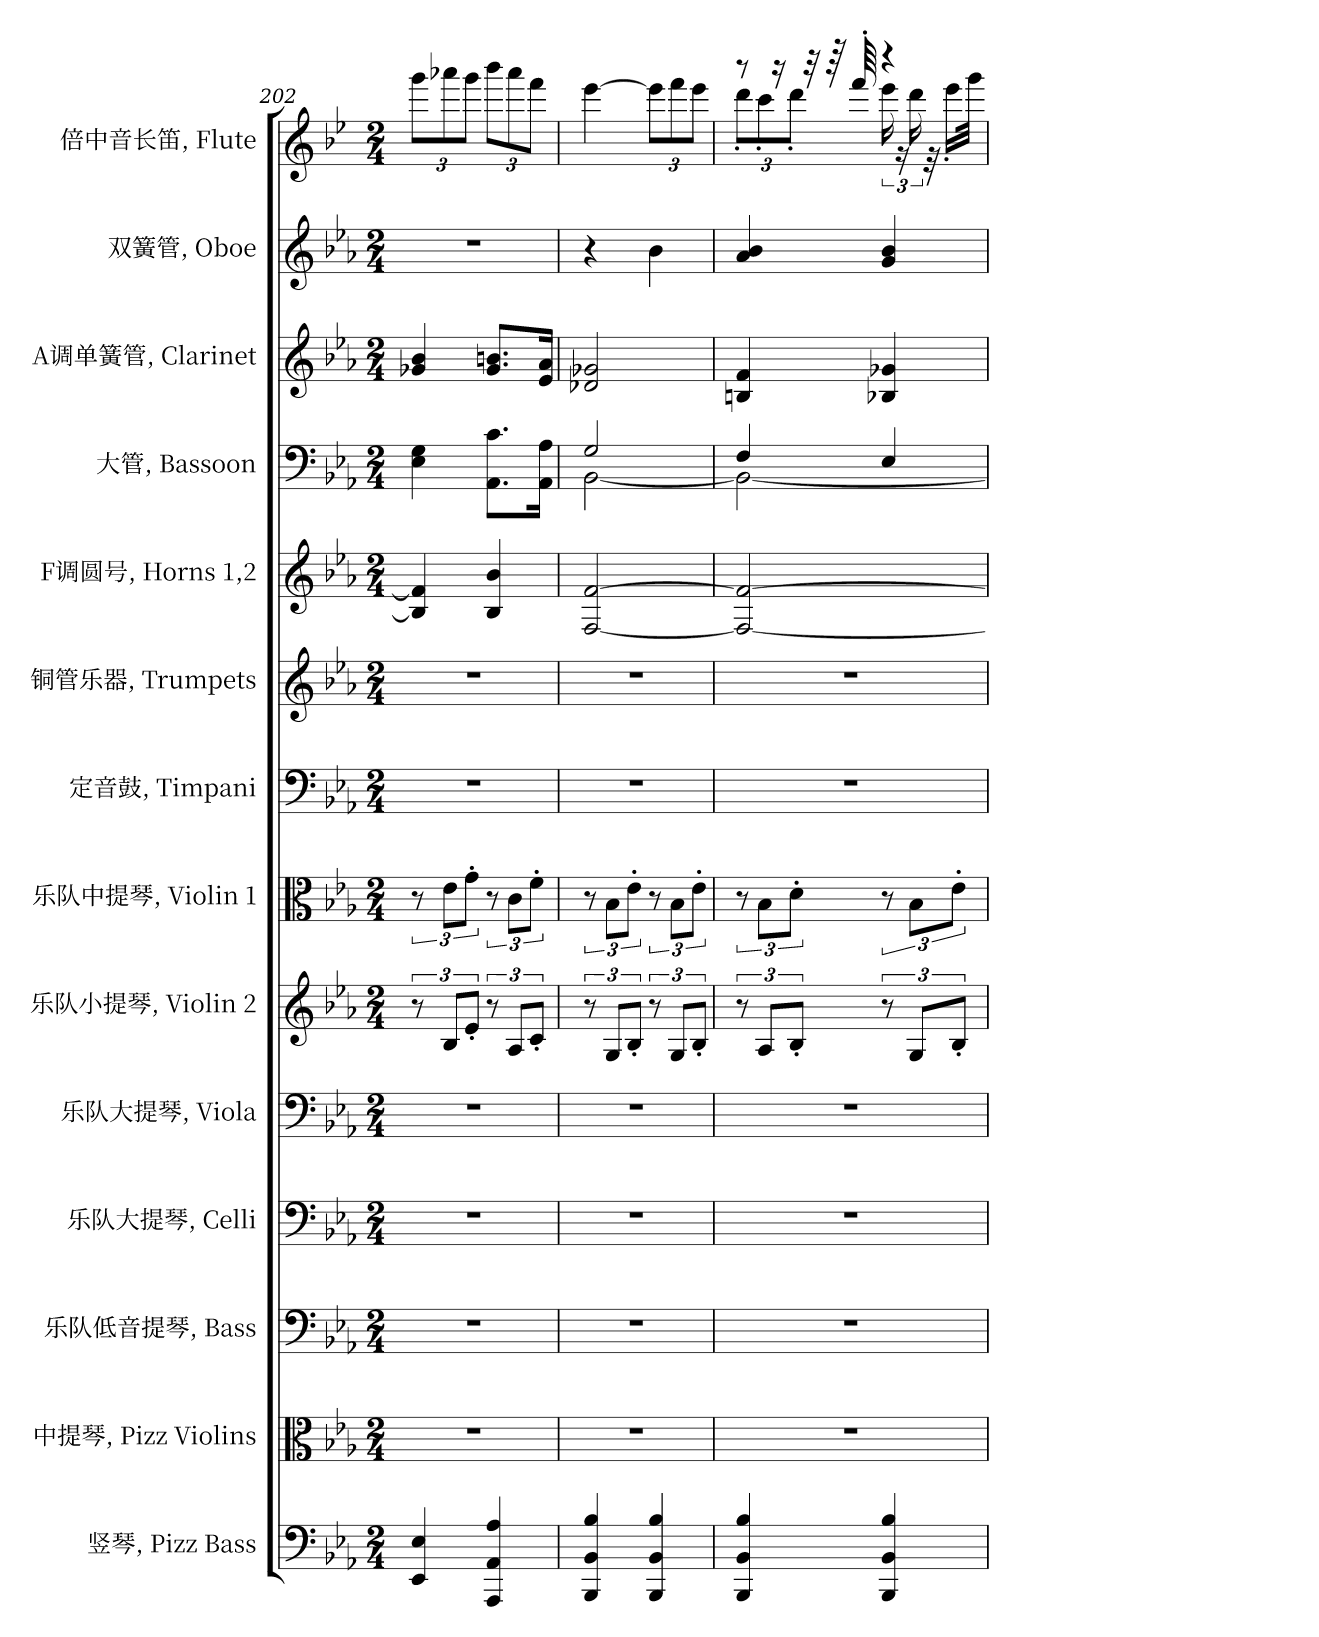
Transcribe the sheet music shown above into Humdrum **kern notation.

**kern	**kern	**kern	**kern	**kern	**kern	**kern	**kern	**kern	**kern	**kern	**kern	**kern	**kern
*part14	*part13	*part12	*part11	*part10	*part9	*part8	*part7	*part6	*part5	*part4	*part3	*part2	*part1
*staff14	*staff13	*staff12	*staff11	*staff10	*staff9	*staff8	*staff7	*staff6	*staff5	*staff4	*staff3	*staff2	*staff1
*I"竖琴, Pizz Bass	*I"中提琴, Pizz Violins	*I"乐队低音提琴, Bass	*I"乐队大提琴, Celli	*I"乐队大提琴, Viola	*I"乐队小提琴, Violin 2	*I"乐队中提琴, Violin 1	*I"定音鼓, Timpani	*I"铜管乐器, Trumpets	*I"F调圆号, Horns 1,2	*I"大管, Bassoon	*I"A调单簧管, Clarinet	*I"双簧管, Oboe	*I"倍中音长笛, Flute
*	*	*	*	*	*	*	*I'Timp.	*	*I'F Hn.	*I'Bsn.	*I'A Cl.	*I'Ob.	*
*clefF4	*clefC3	*clefF4	*clefF4	*clefF4	*clefG2	*clefC3	*clefF4	*clefG2	*clefG2	*clefF4	*clefG2	*clefG2	*clefG2
*	*	*ITrd7c12	*	*	*	*	*	*	*ITrd4c7	*	*ITrd2c3	*	*ITrd10c17
*k[b-e-a-]	*k[b-e-a-]	*k[b-e-a-]	*k[b-e-a-]	*k[b-e-a-]	*k[b-e-a-]	*k[b-e-a-]	*k[b-e-a-]	*k[b-e-a-]	*k[b-e-a-d-]	*k[b-e-a-]	*k[]	*k[b-e-a-]	*k[b-e-]
*M2/4	*M2/4	*M2/4	*M2/4	*M2/4	*M2/4	*M2/4	*M2/4	*M2/4	*M2/4	*M2/4	*M2/4	*M2/4	*M2/4
*	*	*	*	*	*	*	*	*	*	*	*	*	*Xbrackettup
=202	=202	=202	=202	=202	=202	=202	=202	=202	=202	=202	=202	=202	=202
4EE-/ 4E-/	2r	2r	2r	2r	12r	12r	2r	2r	4E-/] 4B-/]	4E-\ 4G\	4e-X/ 4g/	2r	12gg\L
.	.	.	.	.	12B-/L	12e-\L	.	.	.	.	.	.	12aa-X\
.	.	.	.	.	12e-'/J	12g'\J	.	.	.	.	.	.	12gg\J
4AAA-/ 4AA-/ 4A-/	.	.	.	.	12r	12r	.	.	4E-/ 4e-/	8.AA-\ 8.c\L	8.e-/ 8.g#X/L	.	12bb-\L
.	.	.	.	.	12A-/L	12c\L	.	.	.	.	.	.	12aa-\
.	.	.	.	.	12c'/J	12f'\J	.	.	.	.	.	.	12ff\J
.	.	.	.	.	.	.	.	.	.	16AA-\ 16A-\Jk	16c/ 16f/Jk	.	.
=203	=203	=203	=203	=203	=203	=203	=203	=203	=203	=203	=203	=203	=203
*	*	*	*	*	*	*	*	*	*	*^	*	*	*
4BBB-/ 4BB-/ 4B-/	2r	2r	2r	2r	12r	12r	2r	2r	[2BB-/ [2B-/	2G/	[2BB-\	2B-X/ 2e-X/	4r	[4ee-\
.	.	.	.	.	12G/L	12B-\L	.	.	.	.	.	.	.	.
.	.	.	.	.	12B-'/J	12e-'\J	.	.	.	.	.	.	.	.
4BBB-/ 4BB-/ 4B-/	.	.	.	.	12r	12r	.	.	.	.	.	.	4b-\	12ee-\L]
.	.	.	.	.	12G/L	12B-\L	.	.	.	.	.	.	.	12ff\
.	.	.	.	.	12B-'/J	12e-'\J	.	.	.	.	.	.	.	12ee-\J
!!LO:PB:g=z
=204	=204	=204	=204	=204	=204	=204	=204	=204	=204	=204	=204	=204	=204	=204
*	*	*	*	*	*	*	*	*	*	*	*	*	*	*^
4BBB-/ 4BB-/ 4B-/	2r	2r	2r	2r	12r	12r	2r	2r	2BB-/_ 2B-/_	4F/	2BB-\_	4G#X/ 4d/	4a-/ 4b-/	8r	12dd'\L
.	.	.	.	.	12A-/L	12B-\L	.	.	.	.	.	.	.	.	12cc'\
.	.	.	.	.	.	.	.	.	.	.	.	.	.	16r	.
.	.	.	.	.	12B-'/J	12d'\J	.	.	.	.	.	.	.	.	12dd'\J
.	.	.	.	.	.	.	.	.	.	.	.	.	.	32r	.
.	.	.	.	.	.	.	.	.	.	.	.	.	.	64r	.
.	.	.	.	.	.	.	.	.	.	.	.	.	.	64ff'/	.
*	*	*	*	*	*	*	*	*	*	*	*	*	*	*	*brackettup
4BBB-/ 4BB-/ 4B-/	.	.	.	.	12r	12r	.	.	.	4E-/	.	4Gn/ 4e-X/	4g/ 4b-/	4r	24ee-\
.	.	.	.	.	.	.	.	.	.	.	.	.	.	.	24r
.	.	.	.	.	12G/L	12B-\L	.	.	.	.	.	.	.	.	24dd\
.	.	.	.	.	.	.	.	.	.	.	.	.	.	.	32r
.	.	.	.	.	.	.	.	.	.	.	.	.	.	.	16ee-'\LL
.	.	.	.	.	12B-'/J	12e-'\J	.	.	.	.	.	.	.	.	.
.	.	.	.	.	.	.	.	.	.	.	.	.	.	.	32gg\JJk
*	*	*	*	*	*	*	*	*	*	*v	*v	*	*	*v	*v
=	=	=	=	=	=	=	=	=	=	=	=	=	=
*-	*-	*-	*-	*-	*-	*-	*-	*-	*-	*-	*-	*-	*-
